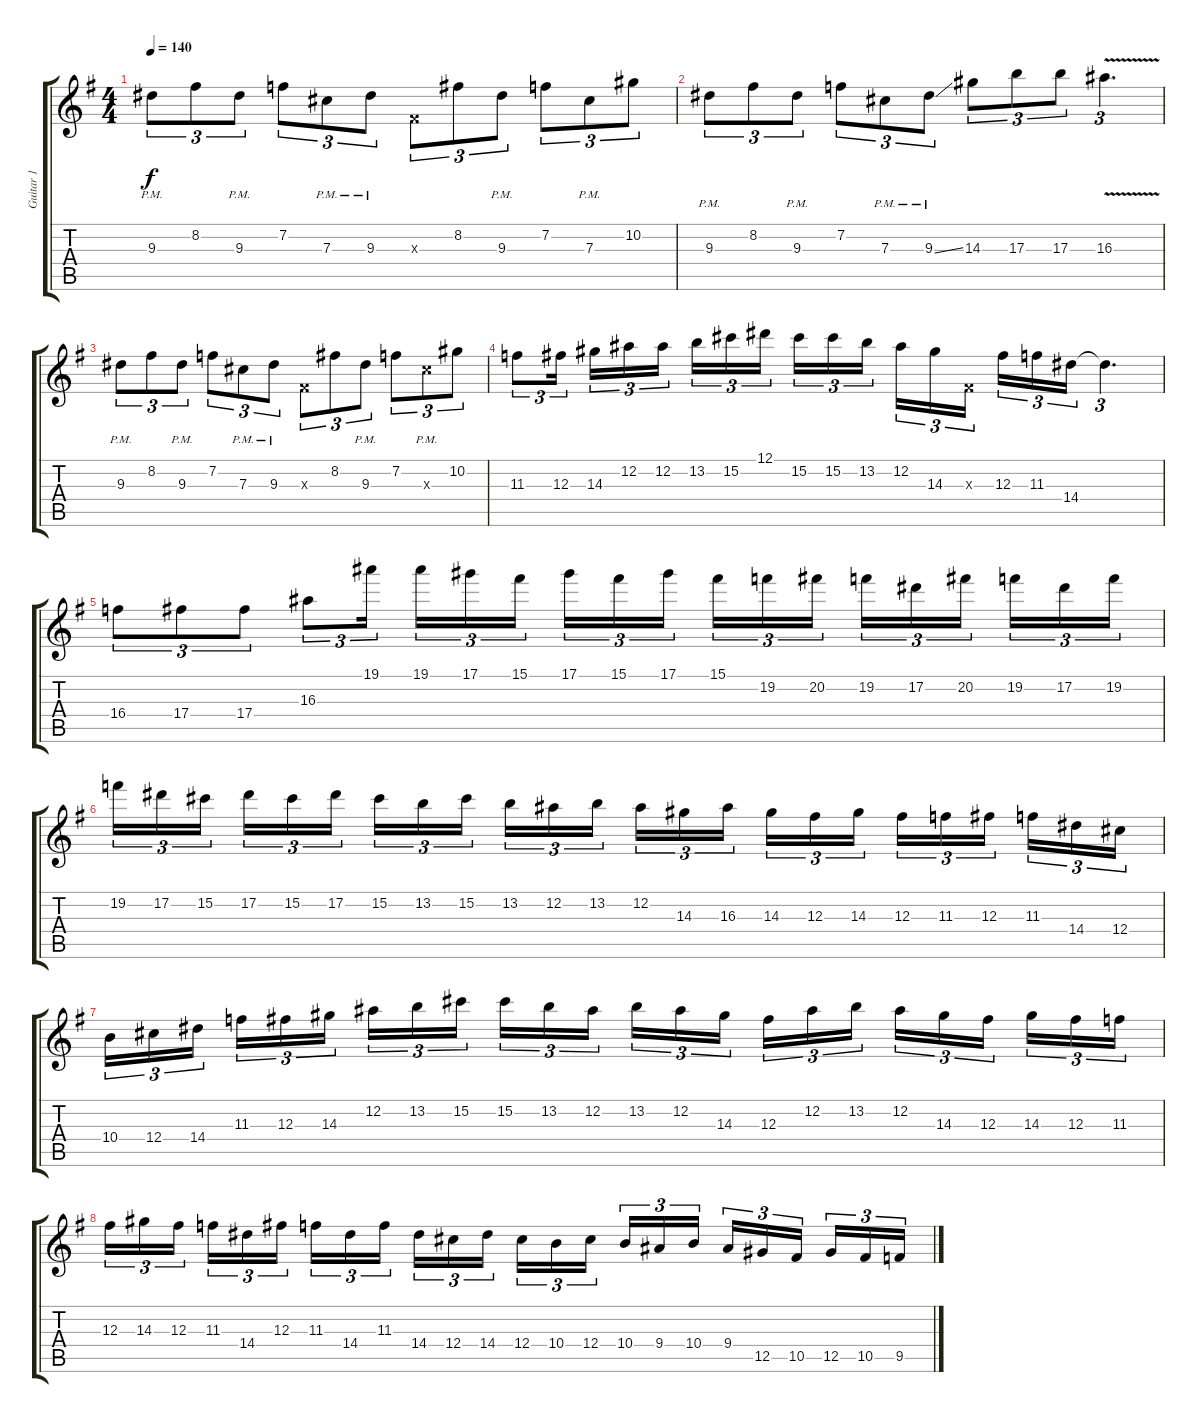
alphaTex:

\track ("Guitar 1" "Guitar 1") {instrument distortionguitar}
\staff {score tabs}
\tuning (Eb4 Bb3 Gb3 Db3 Ab2 Eb2) {hide}
\ts (4 4)
\tempo 140
\clef g2
\ks eminor
9.3{pm}.8{tu (3 2) dy f} 8.2.8{tu (3 2)} 9.3{pm}.8{tu (3 2)} 7.2.8{tu (3 2)} 7.3{pm}.8{tu (3 2)} 9.3{pm}.8{tu (3 2)} 0.3{x}.8{tu (3 2)} 8.2.8{tu (3 2)} 9.3{pm}.8{tu (3 2)} 7.2.8{tu (3 2)} 7.3{pm}.8{tu (3 2)} 10.2.8{tu (3 2)} |
9.3{pm}.8{tu (3 2)} 8.2.8{tu (3 2)} 9.3{pm}.8{tu (3 2)} 7.2.8{tu (3 2)} 7.3{pm}.8{tu (3 2)} 9.3{ss pm}.8{tu (3 2)} 14.3.8{tu (3 2)} 17.3.8{tu (3 2)} 17.3.8{tu (3 2)} 16.3{v}.4{d tu (3 2)} |
9.3{pm}.8{tu (3 2)} 8.2.8{tu (3 2)} 9.3{pm}.8{tu (3 2)} 7.2.8{tu (3 2)} 7.3{pm}.8{tu (3 2)} 9.3{pm}.8{tu (3 2)} 0.3{x}.8{tu (3 2)} 8.2.8{tu (3 2)} 9.3{pm}.8{tu (3 2)} 7.2.8{tu (3 2)} 7.3{pm x}.8{tu (3 2)} 10.2.8{tu (3 2)} |
11.3.8{tu (3 2)} 12.3.16{tu (3 2) beam splitsecondary} 14.3.16{tu (3 2)} 12.2.16{tu (3 2)} 12.2.16{tu (3 2)} 13.2.16{tu (3 2)} 15.2.16{tu (3 2)} 12.1.16{tu (3 2) beam splitsecondary} 15.2.16{tu (3 2)} 15.2.16{tu (3 2)} 13.2.16{tu (3 2)} 12.2.16{tu (3 2)} 14.3.16{tu (3 2)} 0.3{x}.16{tu (3 2) beam splitsecondary} 12.3.16{tu (3 2)} 11.3.16{tu (3 2)} 14.4.16{tu (3 2)} 14.4{t}.4{d tu (3 2)} |
16.4.8{tu (3 2)} 17.4.8{tu (3 2)} 17.4.8{tu (3 2)} 16.3.8{tu (3 2)} 19.1.16{tu (3 2) beam splitsecondary} 19.1.16{tu (3 2)} 17.1.16{tu (3 2)} 15.1.16{tu (3 2)} 17.1.16{tu (3 2)} 15.1.16{tu (3 2)} 17.1.16{tu (3 2) beam splitsecondary} 15.1.16{tu (3 2)} 19.2.16{tu (3 2)} 20.2.16{tu (3 2)} 19.2.16{tu (3 2)} 17.2.16{tu (3 2)} 20.2.16{tu (3 2) beam splitsecondary} 19.2.16{tu (3 2)} 17.2.16{tu (3 2)} 19.2.16{tu (3 2)} |
19.2.16{tu (3 2)} 17.2.16{tu (3 2)} 15.2.16{tu (3 2) beam splitsecondary} 17.2.16{tu (3 2)} 15.2.16{tu (3 2)} 17.2.16{tu (3 2)} 15.2.16{tu (3 2)} 13.2.16{tu (3 2)} 15.2.16{tu (3 2) beam splitsecondary} 13.2.16{tu (3 2)} 12.2.16{tu (3 2)} 13.2.16{tu (3 2)} 12.2.16{tu (3 2)} 14.3.16{tu (3 2)} 16.3.16{tu (3 2) beam splitsecondary} 14.3.16{tu (3 2)} 12.3.16{tu (3 2)} 14.3.16{tu (3 2)} 12.3.16{tu (3 2)} 11.3.16{tu (3 2)} 12.3.16{tu (3 2) beam splitsecondary} 11.3.16{tu (3 2)} 14.4.16{tu (3 2)} 12.4.16{tu (3 2)} |
10.4.16{tu (3 2)} 12.4.16{tu (3 2)} 14.4.16{tu (3 2) beam splitsecondary} 11.3.16{tu (3 2)} 12.3.16{tu (3 2)} 14.3.16{tu (3 2)} 12.2.16{tu (3 2)} 13.2.16{tu (3 2)} 15.2.16{tu (3 2) beam splitsecondary} 15.2.16{tu (3 2)} 13.2.16{tu (3 2)} 12.2.16{tu (3 2)} 13.2.16{tu (3 2)} 12.2.16{tu (3 2)} 14.3.16{tu (3 2) beam splitsecondary} 12.3.16{tu (3 2)} 12.2.16{tu (3 2)} 13.2.16{tu (3 2)} 12.2.16{tu (3 2)} 14.3.16{tu (3 2)} 12.3.16{tu (3 2) beam splitsecondary} 14.3.16{tu (3 2)} 12.3.16{tu (3 2)} 11.3.16{tu (3 2)} |
12.3.16{tu (3 2)} 14.3.16{tu (3 2)} 12.3.16{tu (3 2) beam splitsecondary} 11.3.16{tu (3 2)} 14.4.16{tu (3 2)} 12.3.16{tu (3 2)} 11.3.16{tu (3 2)} 14.4.16{tu (3 2)} 11.3.16{tu (3 2) beam splitsecondary} 14.4.16{tu (3 2)} 12.4.16{tu (3 2)} 14.4.16{tu (3 2)} 12.4.16{tu (3 2)} 10.4.16{tu (3 2)} 12.4.16{tu (3 2) beam splitsecondary} 10.4.16{tu (3 2)} 9.4.16{tu (3 2)} 10.4.16{tu (3 2)} 9.4.16{tu (3 2)} 12.5.16{tu (3 2)} 10.5.16{tu (3 2) beam splitsecondary} 12.5.16{tu (3 2)} 10.5.16{tu (3 2)} 9.5.16{tu (3 2)}
